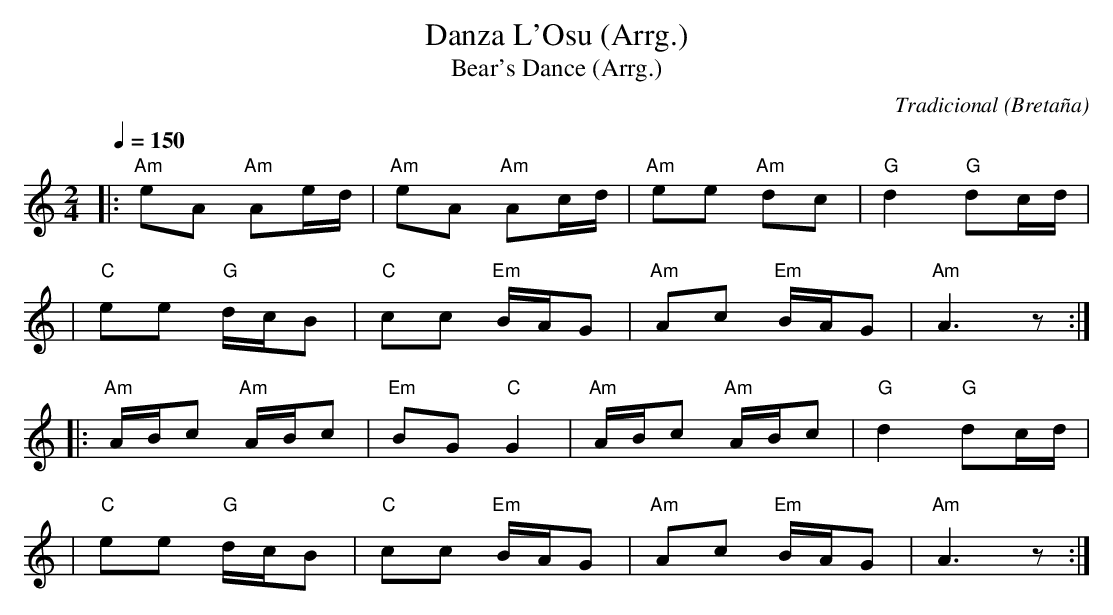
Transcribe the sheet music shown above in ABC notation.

X:1
T:Danza L'Osu (Arrg.)
T:Bear's Dance (Arrg.)
C:Tradicional
O:Bretaña
M:2/4
L:1/8
Q:1/4=150
K:Am
|:"Am"eA "Am"Ae/d/|"Am"eA "Am"Ac/d/|"Am"ee "Am"dc|"G"d2 "G"dc/d/|
|"C"ee "G"d/c/B|"C"cc "Em"B/A/G|"Am"Ac "Em"B/A/G|"Am"A3 z:|
|:"Am"A/B/c "Am"A/B/c|"Em"BG "C"G2|"Am"A/B/c "Am"A/B/c|"G"d2 "G"dc/d/|
|"C"ee "G"d/c/B|"C"cc "Em"B/A/G|"Am"Ac "Em"B/A/G|"Am"A3 z:|
